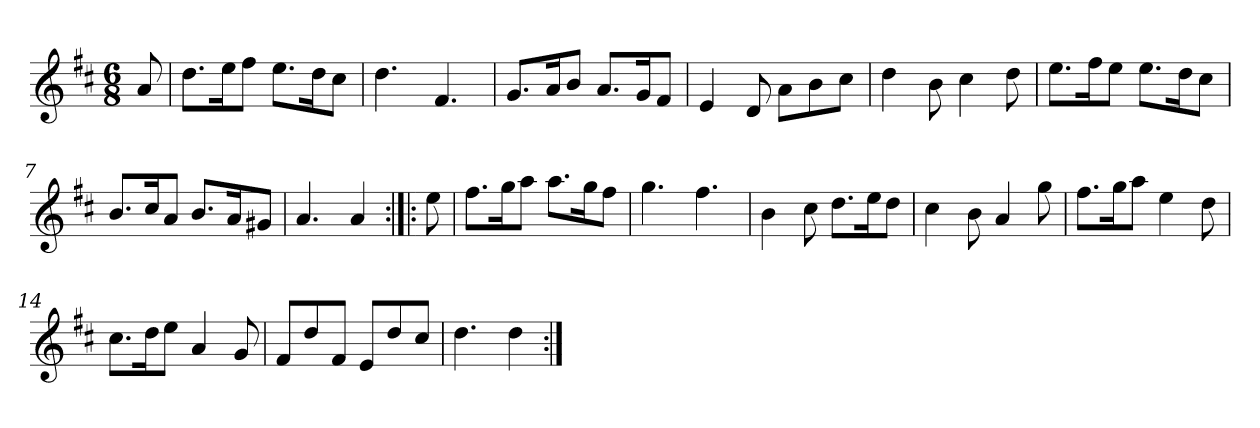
**kern
*part1
*staff1
*clefG2
*k[f#c#]
*D:
*M6/8
*MM120
=
8a
=1
8.dd\L
16ee\K
8ff#\J
8.ee\L
16dd\K
8cc#\J
=2
4.dd
4.f#
=3
8.g/L
16a/K
8b/J
8.a/L
16g/K
8f#/J
=4
4e
8d
8a\L
8b\
8cc#\J
=5
4dd
8b
4cc#
8dd
=6
8.ee\L
16ff#\K
8ee\J
8.ee\L
16dd\K
8cc#\J
=7
8.b/L
16cc#/K
8a/J
8.b/L
16a/K
8g#X/J
=8
4.a
4a
=:|!|:
8ee
=9
8.ff#\L
16gg\K
8aa\J
8.aa\L
16gg\K
8ff#\J
=10
4.gg
4.ff#
=11
4b
8cc#
8.dd\L
16ee\K
8dd\J
=12
4cc#
8b
4a
8gg
=13
8.ff#\L
16gg\K
8aa\J
4ee
8dd
=14
8.cc#\L
16dd\K
8ee\J
4a
8g
=15
8f#/L
8dd/
8f#/J
8e/L
8dd/
8cc#/J
=16
4.dd
4dd
=:|!
*-
